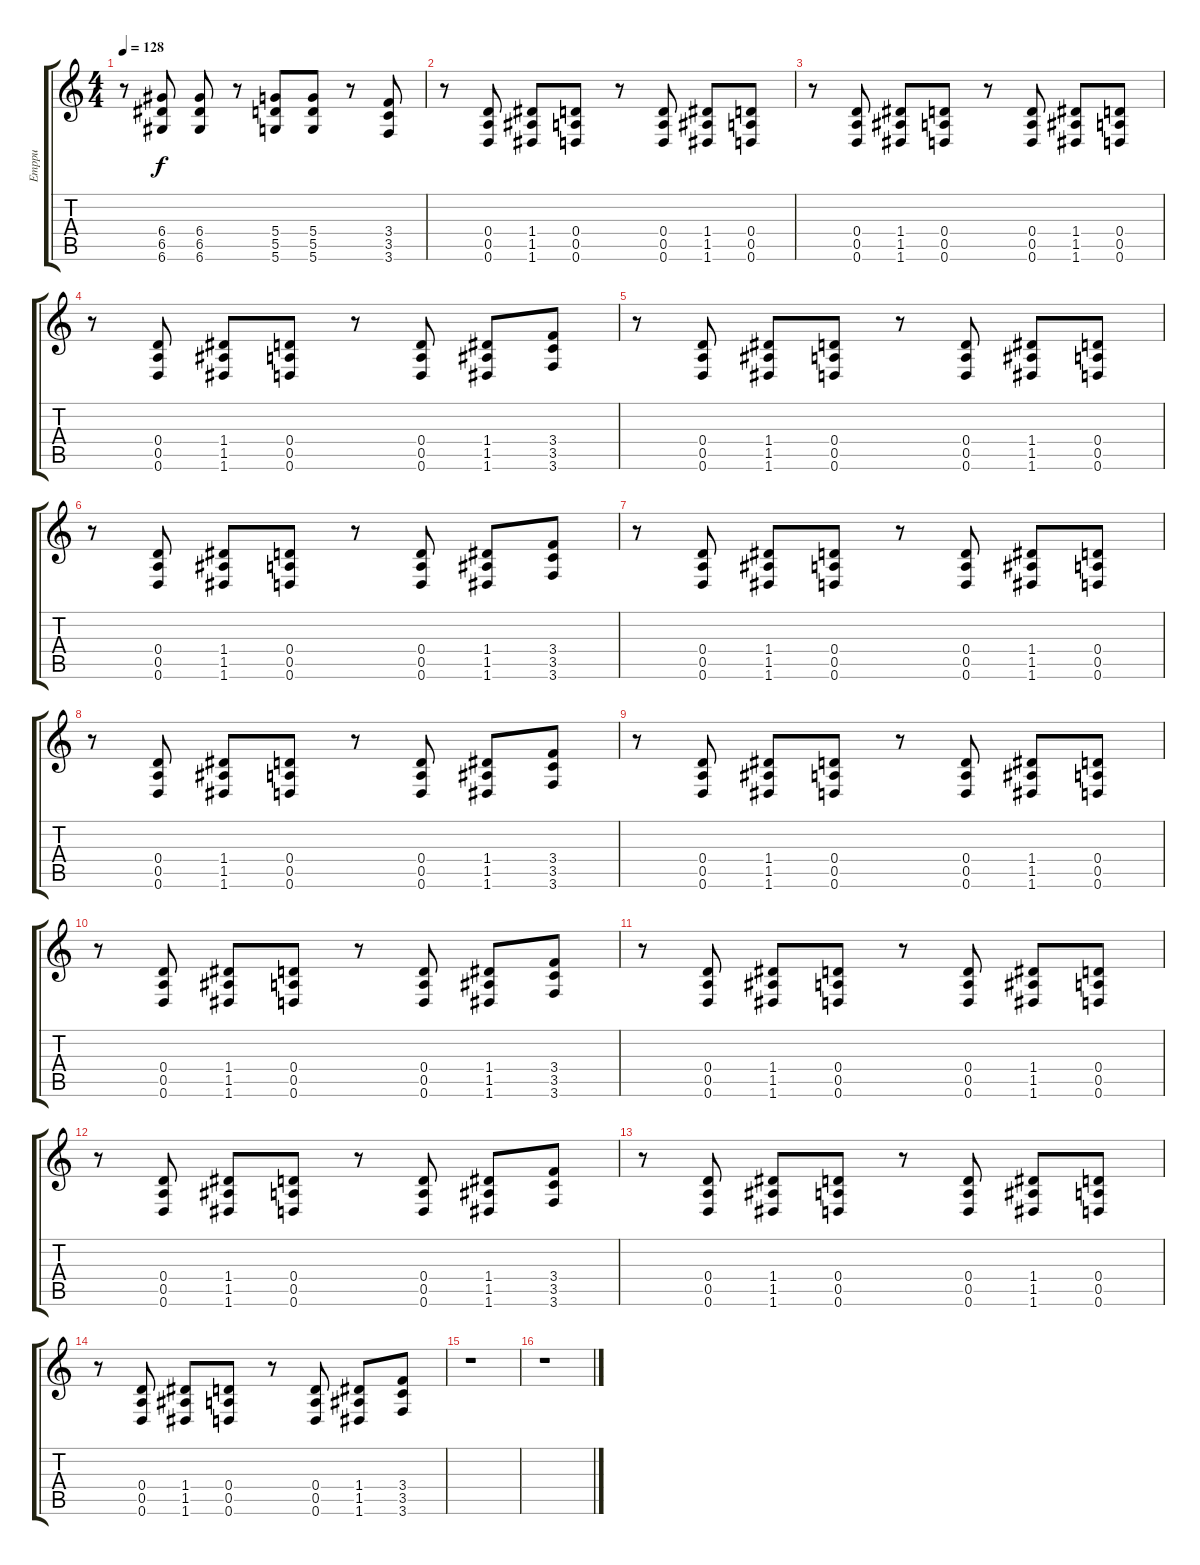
\track ("Emppu" "Emppu") {instrument distortionguitar}
\staff {score tabs}
\tuning (E4 B3 G3 D3 A2 D2) {hide}
\ts (4 4)
\tempo 128
\clef g2
\ks c
r.8{dy f} (6.4 6.5 6.6).8 (6.4 6.5 6.6).8 r.8 (5.4 5.5 5.6).8 (5.4 5.5 5.6).8 r.8 (3.4 3.5 3.6).8 |
r.8 (0.4 0.5 0.6).8 (1.4 1.5 1.6).8 (0.4 0.5 0.6).8 r.8 (0.4 0.5 0.6).8 (1.4 1.5 1.6).8 (0.4 0.5 0.6).8 |
r.8 (0.4 0.5 0.6).8 (1.4 1.5 1.6).8 (0.4 0.5 0.6).8 r.8 (0.4 0.5 0.6).8 (1.4 1.5 1.6).8 (0.4 0.5 0.6).8 |
r.8 (0.4 0.5 0.6).8 (1.4 1.5 1.6).8 (0.4 0.5 0.6).8 r.8 (0.4 0.5 0.6).8 (1.4 1.5 1.6).8 (3.4 3.5 3.6).8 |
r.8 (0.4 0.5 0.6).8 (1.4 1.5 1.6).8 (0.4 0.5 0.6).8 r.8 (0.4 0.5 0.6).8 (1.4 1.5 1.6).8 (0.4 0.5 0.6).8 |
r.8 (0.4 0.5 0.6).8 (1.4 1.5 1.6).8 (0.4 0.5 0.6).8 r.8 (0.4 0.5 0.6).8 (1.4 1.5 1.6).8 (3.4 3.5 3.6).8 |
r.8 (0.4 0.5 0.6).8 (1.4 1.5 1.6).8 (0.4 0.5 0.6).8 r.8 (0.4 0.5 0.6).8 (1.4 1.5 1.6).8 (0.4 0.5 0.6).8 |
r.8 (0.4 0.5 0.6).8 (1.4 1.5 1.6).8 (0.4 0.5 0.6).8 r.8 (0.4 0.5 0.6).8 (1.4 1.5 1.6).8 (3.4 3.5 3.6).8 |
r.8 (0.4 0.5 0.6).8 (1.4 1.5 1.6).8 (0.4 0.5 0.6).8 r.8 (0.4 0.5 0.6).8 (1.4 1.5 1.6).8 (0.4 0.5 0.6).8 |
r.8 (0.4 0.5 0.6).8 (1.4 1.5 1.6).8 (0.4 0.5 0.6).8 r.8 (0.4 0.5 0.6).8 (1.4 1.5 1.6).8 (3.4 3.5 3.6).8 |
r.8 (0.4 0.5 0.6).8 (1.4 1.5 1.6).8 (0.4 0.5 0.6).8 r.8 (0.4 0.5 0.6).8 (1.4 1.5 1.6).8 (0.4 0.5 0.6).8 |
r.8 (0.4 0.5 0.6).8 (1.4 1.5 1.6).8 (0.4 0.5 0.6).8 r.8 (0.4 0.5 0.6).8 (1.4 1.5 1.6).8 (3.4 3.5 3.6).8 |
r.8 (0.4 0.5 0.6).8 (1.4 1.5 1.6).8 (0.4 0.5 0.6).8 r.8 (0.4 0.5 0.6).8 (1.4 1.5 1.6).8 (0.4 0.5 0.6).8 |
r.8 (0.4 0.5 0.6).8 (1.4 1.5 1.6).8 (0.4 0.5 0.6).8 r.8 (0.4 0.5 0.6).8 (1.4 1.5 1.6).8 (3.4 3.5 3.6).8 |
r.1 |
r.1
